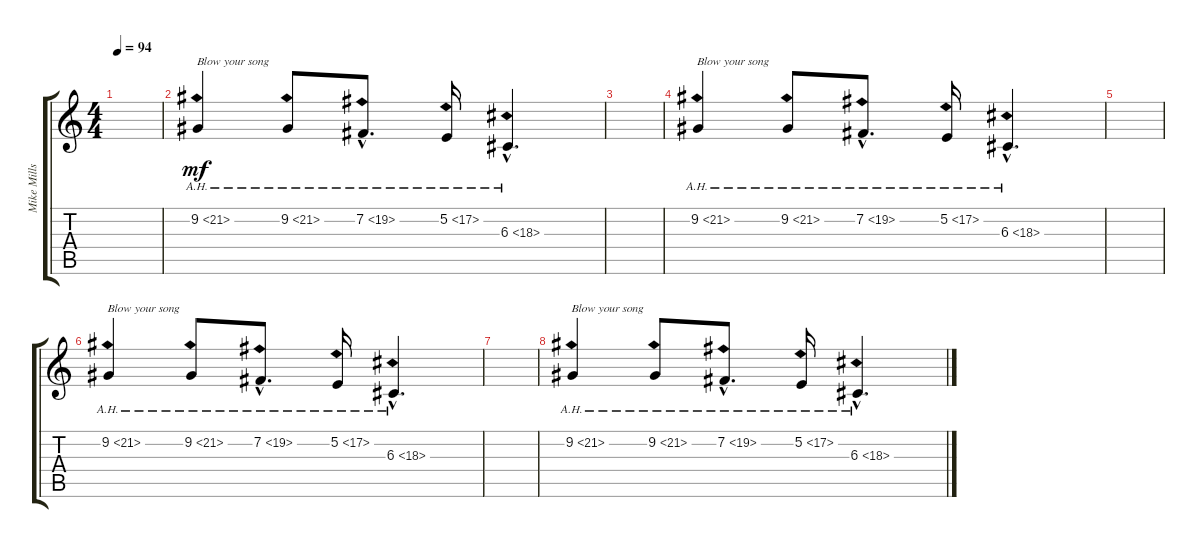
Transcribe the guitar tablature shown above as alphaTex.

\track ("Mike Mills - Backing Vocals and Piano" "Mike Mills") {instrument lead2sawtooth}
\staff {score tabs}
\tuning (E4 B3 G3 D3 A2 E2) {hide}
\ts (4 4)
\tempo 94
\clef g2
\ks c
|
9.2{ah 12}.4{txt "Blow your song" dy mf} 9.2{ah 12}.8 7.2{ah 12 hac}.8{d} 5.2{ah 12}.16 6.3{ah 12 hac}.4{d} |
|
9.2{ah 12}.4{txt "Blow your song"} 9.2{ah 12}.8 7.2{ah 12 hac}.8{d} 5.2{ah 12}.16 6.3{ah 12 hac}.4{d} |
|
9.2{ah 12}.4{txt "Blow your song"} 9.2{ah 12}.8 7.2{ah 12 hac}.8{d} 5.2{ah 12}.16 6.3{ah 12 hac}.4{d} |
|
9.2{ah 12}.4{txt "Blow your song"} 9.2{ah 12}.8 7.2{ah 12 hac}.8{d} 5.2{ah 12}.16 6.3{ah 12 hac}.4{d}
